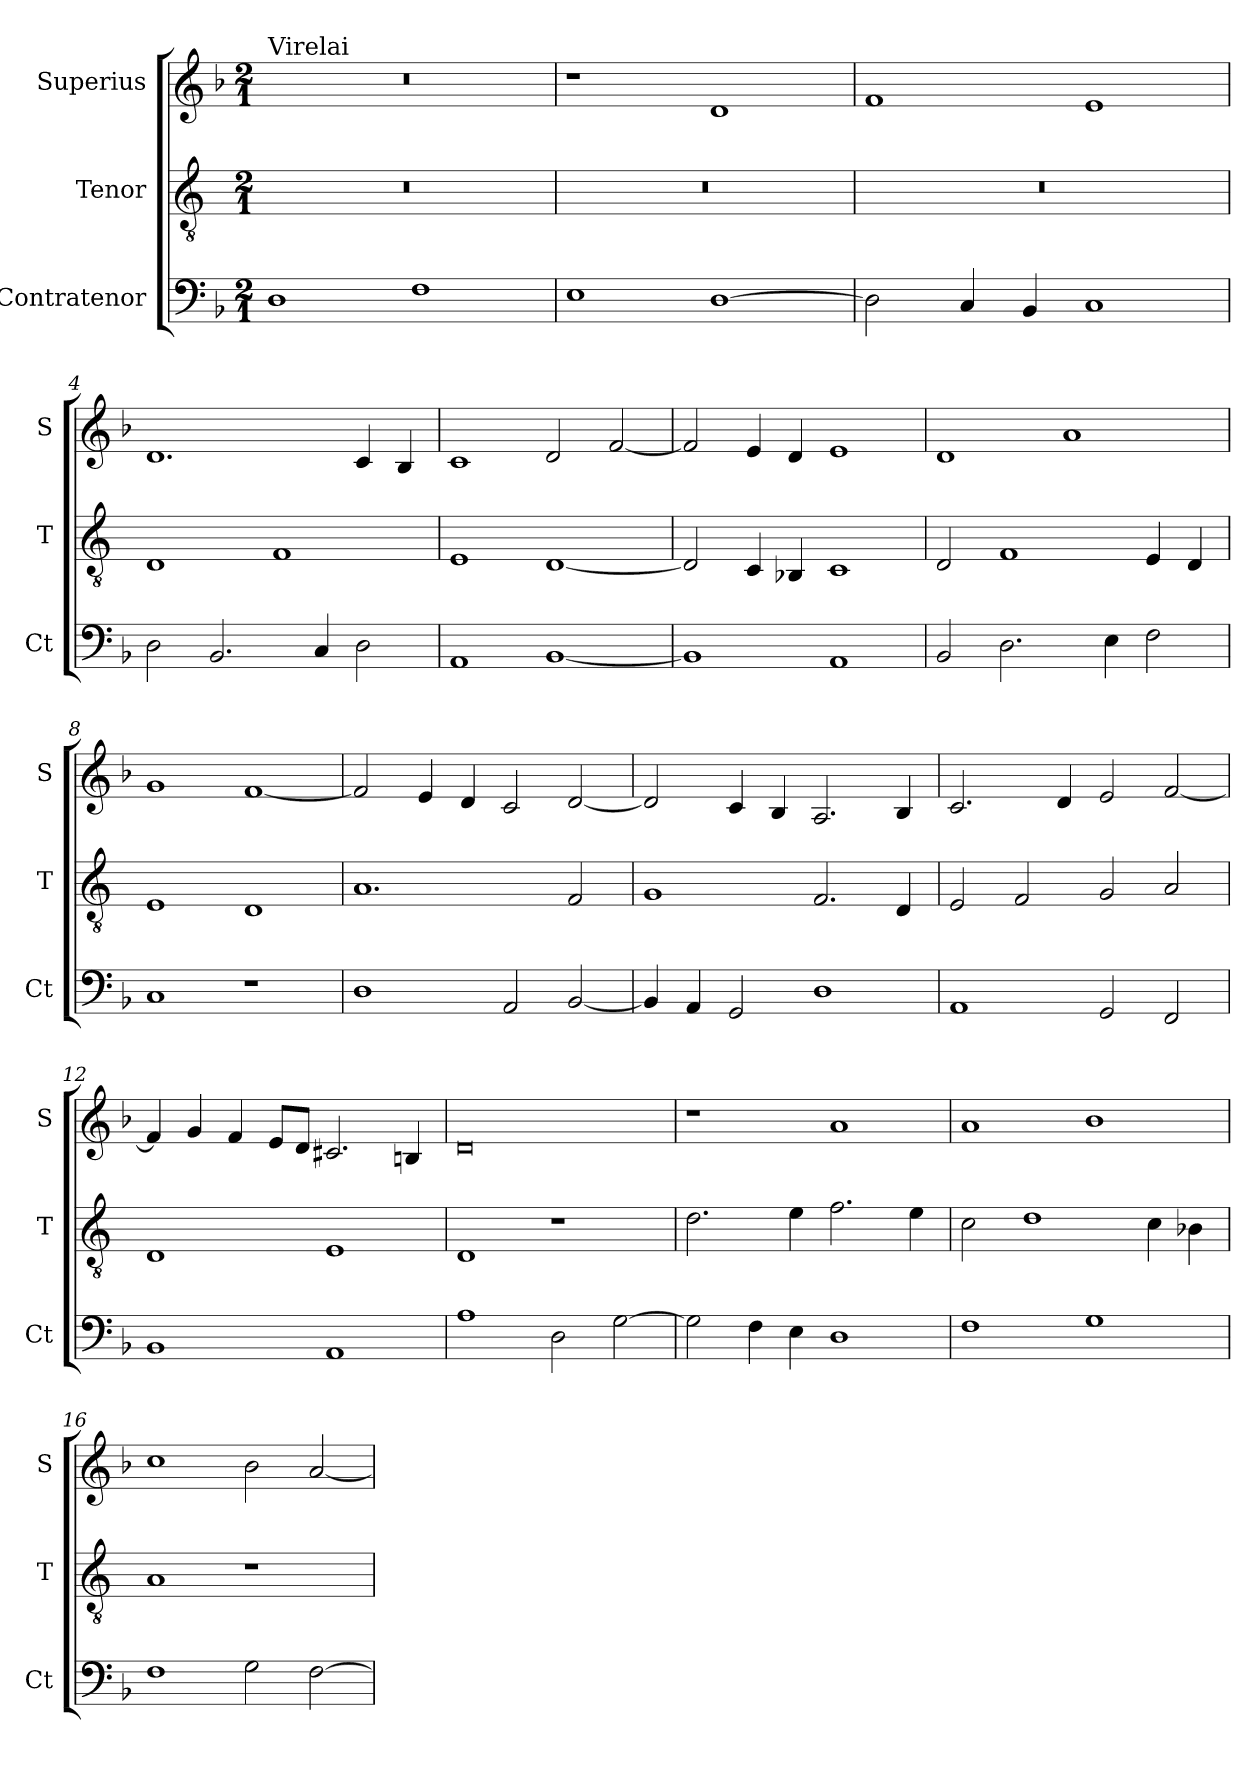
**kern	**kern	**kern
*part3	*part2	*part1
*staff3	*staff2	*staff1
*I"Contratenor	*I"Tenor	*I"Superius
*I'Ct	*I'T	*I'S
*clefF4	*clefGv2	*clefG2
*k[b-]	*k[]	*k[b-]
*M2/1	*M2/1	*M2/1
=1	=1	=1
!	!	!LO:TX:a:t=Virelai
1D	0r	0r
1F	.	.
=2	=2	=2
1E	0r	1r
[1D	.	1d
=3	=3	=3
2D]	0r	1f
4C	.	.
4BB-	.	.
1C	.	1e
=4	=4	=4
2D	1D	1.d
2.BB-	.	.
.	1F	.
4C	.	.
2D	.	4c
.	.	4B-
=5	=5	=5
1AA	1E	1c
[1BB-	[1D	2d
.	.	[2f
=6	=6	=6
1BB-]	2D]	2f]
.	4C	4e
.	4BB-X	4d
1AA	1C	1e
=7	=7	=7
2BB-	2D	1d
2.D	1F	.
.	.	1a
4E	.	.
2F	4E	.
.	4D	.
=8	=8	=8
1C	1E	1g
1r	1D	[1f
=9	=9	=9
1D	1.A	2f]
.	.	4e
.	.	4d
2AA	.	2c
[2BB-	2F	[2d
=10	=10	=10
4BB-]	1G	2d]
4AA	.	.
2GG	.	4c
.	.	4B-
1D	2.F	2.A
.	4D	4B-
=11	=11	=11
1AA	2E	2.c
.	2F	.
.	.	4d
2GG	2G	2e
2FF	2A	[2f
=12	=12	=12
1BB-	1D	4f]
.	.	4g
.	.	4f
.	.	8eL
.	.	8dJ
1AA	1E	2.c#X
.	.	4Bn
=13	=13	=13
1A	1D	0d
2D	1r	.
[2G	.	.
=14	=14	=14
2G]	2.d	1r
4F	.	.
4E	4e	.
1D	2.f	1a
.	4e	.
=15	=15	=15
1F	2c	1a
.	1d	.
1G	.	1b-
.	4c	.
.	4B-X	.
=16	=16	=16
1F	1A	1cc
2G	1r	2b-
[2F	.	[2a
=	=	=
*-	*-	*-
